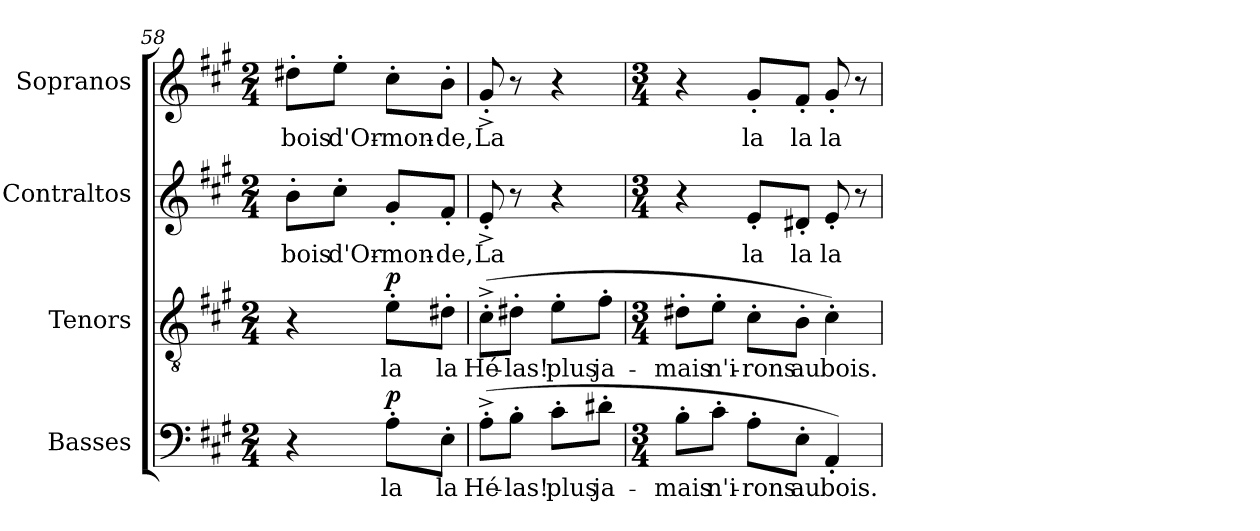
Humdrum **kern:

**kern	**text	**dynam	**kern	**text	**dynam	**kern	**text	**kern	**text
*part4	*part4	*part4	*part3	*part3	*part3	*part2	*part2	*part1	*part1
*staff4	*staff4	*staff4	*staff3	*staff3	*staff3	*staff2	*staff2	*staff1	*staff1
*I"Basses	*	*	*I"Tenors	*	*	*I"Contraltos	*	*I"Sopranos	*
*I'B.	*	*	*I'T.	*	*	*I'C.	*	*I'S.	*
*clefF4	*	*	*clefGv2	*	*	*clefG2	*	*clefG2	*
*	*	*	*ITrd7c12	*	*	*	*	*	*
*k[f#c#g#]	*	*	*k[f#c#g#]	*	*	*k[f#c#g#]	*	*k[f#c#g#]	*
*A:	*	*	*A:	*	*	*A:	*	*A:	*
*M2/4	*	*	*M2/4	*	*	*M2/4	*	*M2/4	*
=58	=58	=58	=58	=58	=58	=58	=58	=58	=58
!	!	!	!	!	!	!	!LO:LY:b:color=#000000	!	!
!	!	!	!	!	!	!	!	!	!LO:LY:b:color=#000000
4r	.	.	4r	.	.	8b'i\L	bois	8dd#X'i\L	bois
!	!	!	!	!	!	!	!LO:LY:b:color=#000000	!	!
!	!	!	!	!	!	!	!	!	!LO:LY:b:color=#000000
.	.	.	.	.	.	8cc#'i\J	d'Or-	8ee'i\J	d'Or-
!	!LO:LY:b:color=#000000	!	!	!	!	!	!	!	!
!	!	!	!	!LO:LY:b:color=#000000	!	!	!	!	!
!	!	!	!	!	!	!	!LO:LY:b:color=#000000	!	!
!	!	!	!	!	!	!	!	!	!LO:LY:b:color=#000000
8A'i\L	la	p	8E'i\L	la	p	8g#'i/L	-mon-	8cc#'i\L	-mon-
!	!LO:LY:b:color=#000000	!	!	!	!	!	!	!	!
!	!	!	!	!LO:LY:b:color=#000000	!	!	!	!	!
!	!	!	!	!	!	!	!LO:LY:b:color=#000000	!	!
!	!	!	!	!	!	!	!	!	!LO:LY:b:color=#000000
8E'i\J	la	.	8D#X'i\J	la	.	8f#'i/J	-de,	8b'i\J	-de,
!!LO:LB:g=z
=59	=59	=59	=59	=59	=59	=59	=59	=59	=59
!	!LO:LY:b:color=#000000	!	!	!	!	!	!	!	!
!	!	!	!	!LO:LY:b:color=#000000	!	!	!	!	!
!	!	!	!	!	!	!	!LO:LY:b:color=#000000	!	!
!	!	!	!	!	!	!	!	!	!LO:LY:b:color=#000000
(8A'^i\L	Hé-	.	(8C#'^i\L	Hé-	.	8e'^i/	La	8g#'^i/	La
!	!LO:LY:b:color=#000000	!	!	!	!	!	!	!	!
!	!	!	!	!LO:LY:b:color=#000000	!	!	!	!	!
8B'i\J	-las!	.	8D#X'i\J	-las!	.	8r	.	8r	.
!	!LO:LY:b:color=#000000	!	!	!	!	!	!	!	!
!	!	!	!	!LO:LY:b:color=#000000	!	!	!	!	!
8c#'i\L	plus	.	8E'i\L	plus	.	4r	.	4r	.
!	!LO:LY:b:color=#000000	!	!	!	!	!	!	!	!
!	!	!	!	!LO:LY:b:color=#000000	!	!	!	!	!
8d#X'i\J	ja-	.	8F#'i\J	ja-	.	.	.	.	.
=60	=60	=60	=60	=60	=60	=60	=60	=60	=60
*M3/4	*	*	*M3/4	*	*	*M3/4	*	*M3/4	*
!	!LO:LY:b:color=#000000	!	!	!	!	!	!	!	!
!	!	!	!	!LO:LY:b:color=#000000	!	!	!	!	!
8B'i\L	-mais	.	8D#X'i\L	-mais	.	4r	.	4r	.
!	!LO:LY:b:color=#000000	!	!	!	!	!	!	!	!
!	!	!	!	!LO:LY:b:color=#000000	!	!	!	!	!
8c#'i\J	n'i-	.	8E'i\J	n'i-	.	.	.	.	.
!	!LO:LY:b:color=#000000	!	!	!	!	!	!	!	!
!	!	!	!	!LO:LY:b:color=#000000	!	!	!	!	!
!	!	!	!	!	!	!	!LO:LY:b:color=#000000	!	!
!	!	!	!	!	!	!	!	!	!LO:LY:b:color=#000000
8A'i\L	-rons	.	8C#'i\L	-rons	.	8e'i/L	la	8g#'i/L	la
!	!LO:LY:b:color=#000000	!	!	!	!	!	!	!	!
!	!	!	!	!LO:LY:b:color=#000000	!	!	!	!	!
!	!	!	!	!	!	!	!LO:LY:b:color=#000000	!	!
!	!	!	!	!	!	!	!	!	!LO:LY:b:color=#000000
8E'i\J	au	.	8BB'i\J	au	.	8d#X'i/J	la	8f#'i/J	la
!	!LO:LY:b:color=#000000	!	!	!	!	!	!	!	!
!	!	!	!	!LO:LY:b:color=#000000	!	!	!	!	!
!	!	!	!	!	!	!	!LO:LY:b:color=#000000	!	!
!	!	!	!	!	!	!	!	!	!LO:LY:b:color=#000000
4AA'i/)	bois.	.	4C#'i\)	bois.	.	8e'i/	la	8g#'i/	la
.	.	.	.	.	.	8r	.	8r	.
=	=	=	=	=	=	=	=	=	=
*-	*-	*-	*-	*-	*-	*-	*-	*-	*-
